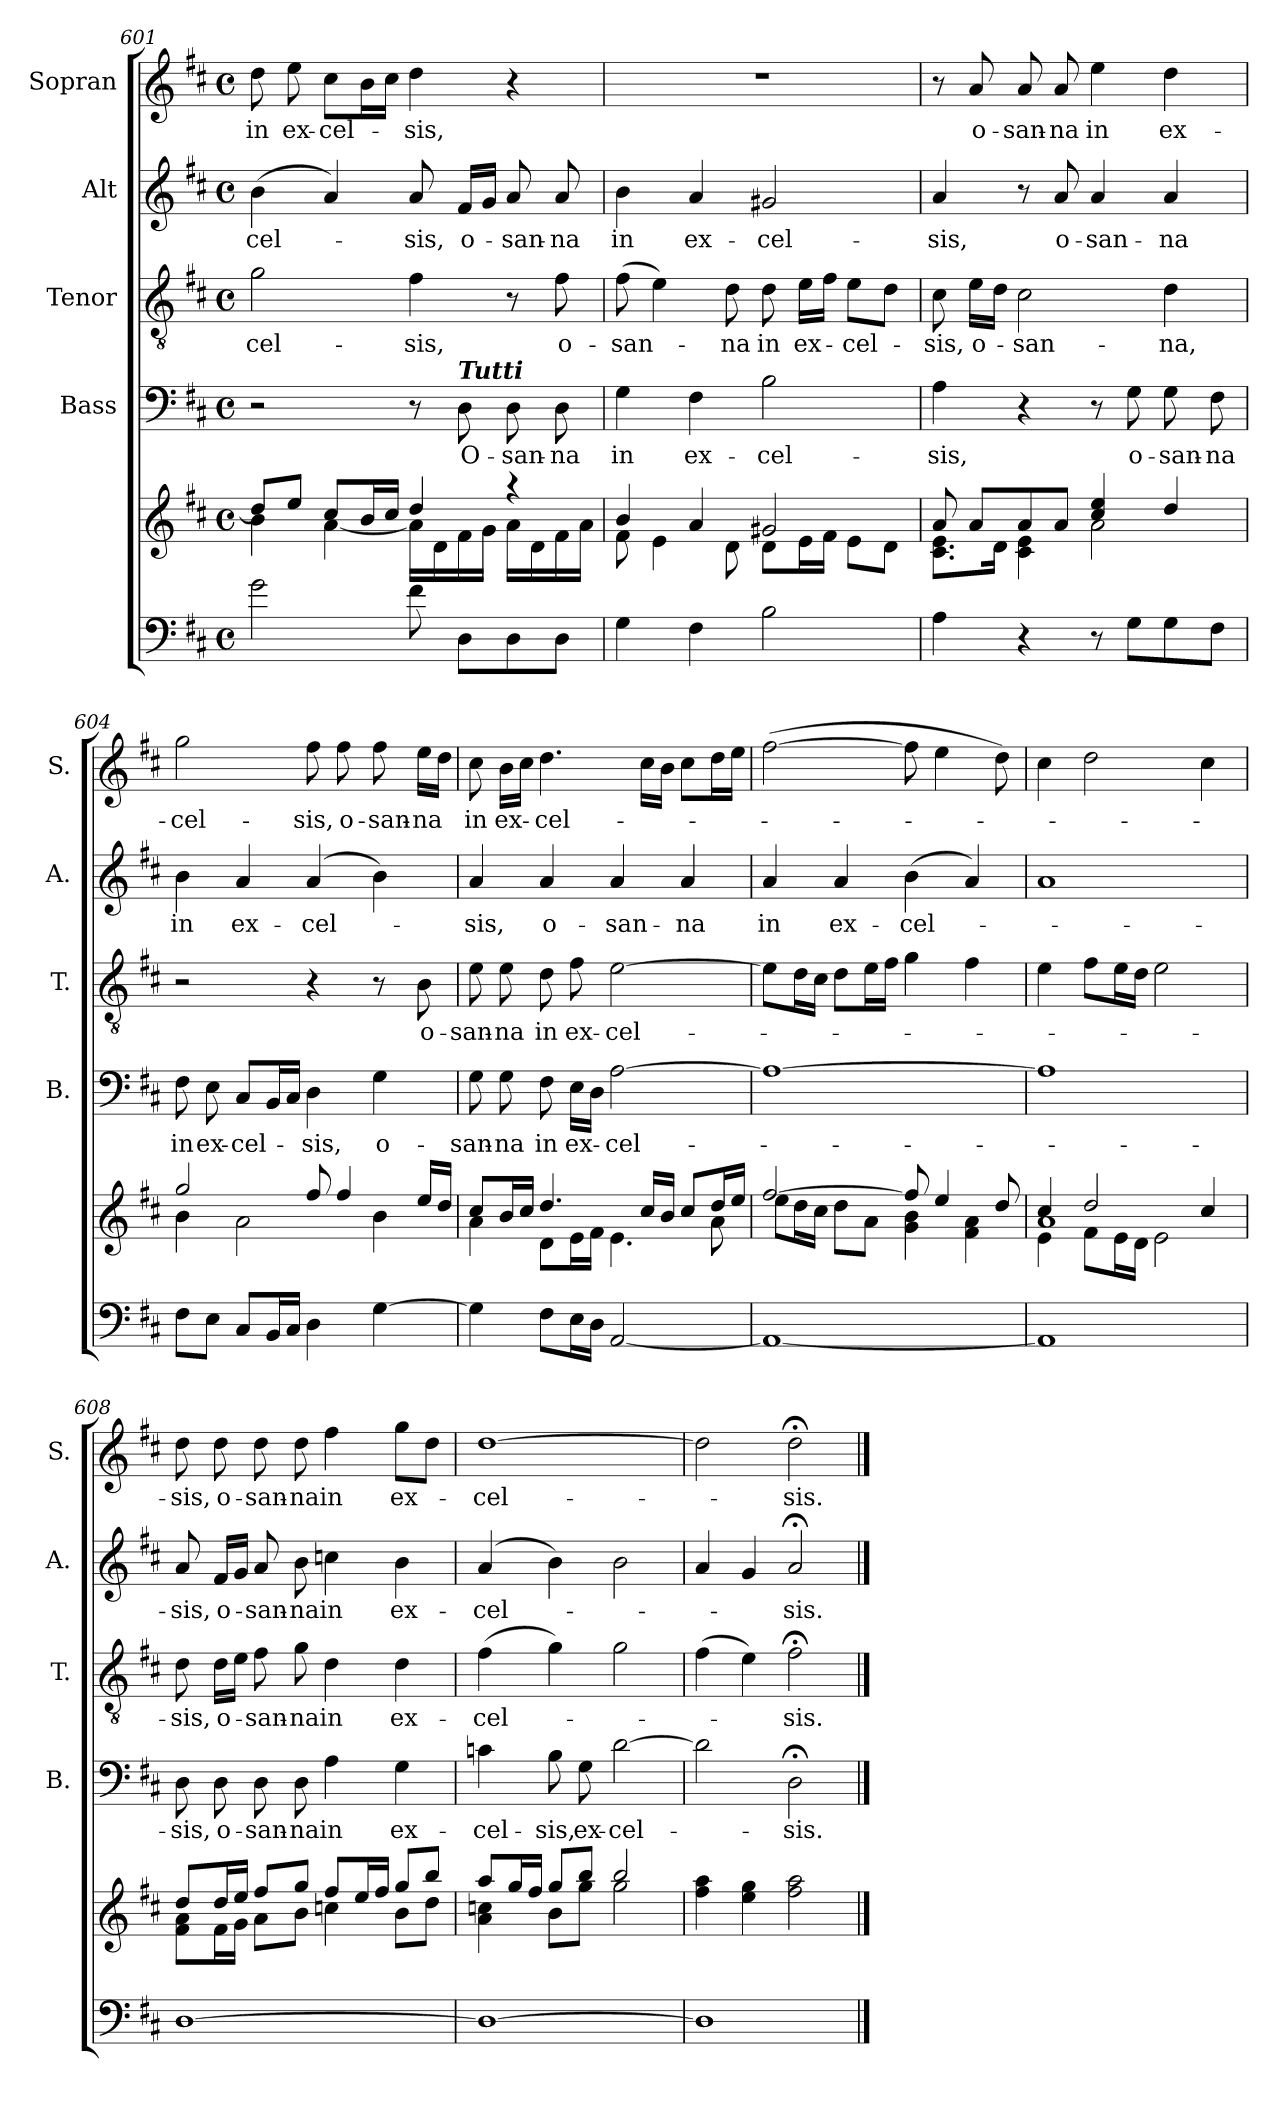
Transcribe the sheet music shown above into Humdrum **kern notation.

**kern	**kern	**kern	**text	**kern	**text	**kern	**text	**kern	**text
*part5	*part5	*part4	*part4	*part3	*part3	*part2	*part2	*part1	*part1
*staff6	*staff5	*staff4	*staff4	*staff3	*staff3	*staff2	*staff2	*staff1	*staff1
*	*	*I"Bass	*	*I"Tenor	*	*I"Alt	*	*I"Sopran	*
*	*	*I'B.	*	*I'T.	*	*I'A.	*	*I'S.	*
*clefF4	*clefG2	*clefF4	*	*clefGv2	*	*clefG2	*	*clefG2	*
*k[f#c#]	*k[f#c#]	*k[f#c#]	*	*k[f#c#]	*	*k[f#c#]	*	*k[f#c#]	*
*D:	*D:	*D:	*	*D:	*	*D:	*	*D:	*
*M4/4	*M4/4	*M4/4	*	*M4/4	*	*M4/4	*	*M4/4	*
*met(c)	*met(c)	*met(c)	*	*met(c)	*	*met(c)	*	*met(c)	*
=601	=601	=601	=601	=601	=601	=601	=601	=601	=601
*	*^	*	*	*	*	*	*	*	*
!	!	!	!	!	!	!LO:LY:b	!	!LO:LY:b	!	!LO:LY:b
2g\	8dd/L]	4b\	2r	.	2g\	-cel-	(>4b\	-cel-	8dd\	in
!	!	!	!	!	!	!	!	!	!	!LO:LY:b
.	8ee/J	.	.	.	.	.	.	.	8ee\	ex-
!	!	!	!	!	!	!	!	!	!	!LO:LY:b
.	8cc#/L	[<4a\	.	.	.	.	4a/)	.	8cc#\L	-cel-
.	16b/L	.	.	.	.	.	.	.	16b\L	.
.	16cc#/JJ	.	.	.	.	.	.	.	16cc#\JJ	.
!	!	!	!	!	!	!LO:LY:b	!	!LO:LY:b	!	!LO:LY:b
8f#\	4dd/	16a\LL]	8r	.	4f#\	-sis,	8a/	-sis,	4dd\	-sis,
.	.	16d\	.	.	.	.	.	.	.	.
!	!	!	!LO:TX:a:Bi:t=Tutti	!	!	!	!	!	!	!
!	!	!	!	!LO:LY:b	!	!	!	!LO:LY:b	!	!
8D\L	.	16f#\	8D\	O-	.	.	16f#/LL	o-	.	.
.	.	16g\JJ	.	.	.	.	16g/JJ	.	.	.
!	!	!	!	!LO:LY:b	!	!	!	!LO:LY:b	!	!
8D\	4raa	16a\LL	8D\	-san-	8r	.	8a/	-san-	4r	.
.	.	16d\	.	.	.	.	.	.	.	.
!	!	!	!	!LO:LY:b	!	!LO:LY:b	!	!LO:LY:b	!	!
8D\J	.	16f#\	8D\	-na	8f#\	o-	8a/	-na	.	.
.	.	16a\JJ	.	.	.	.	.	.	.	.
=602	=602	=602	=602	=602	=602	=602	=602	=602	=602	=602
!	!	!	!	!LO:LY:b	!	!LO:LY:b	!	!LO:LY:b	!	!
4G\	4b/	8f#\	4G\	in	(>8f#\	-san-	4b\	in	1r	.
.	.	4e\	.	.	4e\)	.	.	.	.	.
!	!	!	!	!LO:LY:b	!	!	!	!LO:LY:b	!	!
4F#\	4a/	.	4F#\	ex-	.	.	4a/	ex-	.	.
!	!	!	!	!	!	!LO:LY:b	!	!	!	!
.	.	8d\	.	.	8d\	-na	.	.	.	.
!	!	!	!	!LO:LY:b	!	!LO:LY:b	!	!LO:LY:b	!	!
2B\	2g#X/	8d\L	2B\	-cel-	8d\	in	2g#X/	-cel-	.	.
!	!	!	!	!	!	!LO:LY:b	!	!	!	!
.	.	16e\L	.	.	16e\LL	ex-	.	.	.	.
.	.	16f#\JJ	.	.	16f#\JJ	.	.	.	.	.
!	!	!	!	!	!	!LO:LY:b	!	!	!	!
.	.	8e\L	.	.	8e\L	-cel-	.	.	.	.
.	.	8d\J	.	.	8d\J	.	.	.	.	.
!!LO:LB:g=z
=603	=603	=603	=603	=603	=603	=603	=603	=603	=603	=603
!	!	!	!	!LO:LY:b	!	!LO:LY:b	!	!LO:LY:b	!	!
4A\	8a/	8.c#\ 8.e\L	4A\	-sis,	8c#\	-sis,	4a/	-sis,	8r	.
!	!	!	!	!	!	!LO:LY:b	!	!	!	!LO:LY:b
.	8a/L	.	.	.	16e\LL	o-	.	.	8a/	o-
.	.	16d\Jk	.	.	16d\JJ	.	.	.	.	.
!	!	!	!	!	!	!LO:LY:b	!	!	!	!LO:LY:b
4r	8a/	4c#\ 4e\	4r	.	2c#\	-san-	8r	.	8a/	-san-
!	!	!	!	!	!	!	!	!LO:LY:b	!	!LO:LY:b
.	8a/J	.	.	.	.	.	8a/	o-	8a/	-na
!	!	!	!	!	!	!	!	!LO:LY:b	!	!LO:LY:b
8r	4cc#/ 4ee/	2a\	8r	.	.	.	4a/	-san-	4ee\	in
!	!	!	!	!LO:LY:b	!	!	!	!	!	!
8G\L	.	.	8G\	o-	.	.	.	.	.	.
!	!	!	!	!LO:LY:b	!	!LO:LY:b	!	!LO:LY:b	!	!LO:LY:b
8G\	4dd/	.	8G\	-san-	4d\	-na,	4a/	-na	4dd\	ex-
!	!	!	!	!LO:LY:b	!	!	!	!	!	!
8F#\J	.	.	8F#\	-na	.	.	.	.	.	.
=604	=604	=604	=604	=604	=604	=604	=604	=604	=604	=604
!	!	!	!	!LO:LY:b	!	!	!	!LO:LY:b	!	!LO:LY:b
8F#\L	2gg/	4b\	8F#\	in	2r	.	4b\	in	2gg\	-cel-
!	!	!	!	!LO:LY:b	!	!	!	!	!	!
8E\J	.	.	8E\	ex-	.	.	.	.	.	.
!	!	!	!	!LO:LY:b	!	!	!	!LO:LY:b	!	!
8C#/L	.	2a\	8C#/L	-cel-	.	.	4a/	ex-	.	.
16BB/L	.	.	16BB/L	.	.	.	.	.	.	.
16C#/JJ	.	.	16C#/JJ	.	.	.	.	.	.	.
!	!	!	!	!LO:LY:b	!	!	!	!LO:LY:b	!	!LO:LY:b
4D\	8ff#/	.	4D\	-sis,	4r	.	(4a/	-cel-	8ff#\	-sis,
!	!	!	!	!	!	!	!	!	!	!LO:LY:b
.	4ff#/	.	.	.	.	.	.	.	8ff#\	o-
!	!	!	!	!LO:LY:b	!	!	!	!	!	!LO:LY:b
[4G\	.	4b\	4G\	o-	8r	.	4b\)	.	8ff#\	-san-
!	!	!	!	!	!	!LO:LY:b	!	!	!	!LO:LY:b
.	16ee/LL	.	.	.	8B\	o-	.	.	16ee\LL	-na
.	16dd/JJ	.	.	.	.	.	.	.	16dd\JJ	.
=605	=605	=605	=605	=605	=605	=605	=605	=605	=605	=605
!	!	!	!	!LO:LY:b	!	!LO:LY:b	!	!LO:LY:b	!	!LO:LY:b
4G\]	8cc#/L	4a\	8G\	-san-	8e\	-san-	4a/	-sis,	8cc#\	in
!	!	!	!	!LO:LY:b	!	!LO:LY:b	!	!	!	!LO:LY:b
.	16b/L	.	8G\	-na	8e\	-na	.	.	16b\LL	ex-
.	16cc#/JJ	.	.	.	.	.	.	.	16cc#\JJ	.
!	!	!	!	!LO:LY:b	!	!LO:LY:b	!	!LO:LY:b	!	!LO:LY:b
8F#\L	4.dd/	8d\L	8F#\	in	8d\	in	4a/	o-	4.dd\	-cel-
!	!	!	!	!LO:LY:b	!	!LO:LY:b	!	!	!	!
16E\L	.	16e\L	16E\LL	ex-	8f#\	ex-	.	.	.	.
16D\JJ	.	16f#\JJ	16D\JJ	.	.	.	.	.	.	.
!	!	!	!	!LO:LY:b	!	!LO:LY:b	!	!LO:LY:b	!	!
[2AA/	.	4.e\	[2A\	-cel-	[2e\	-cel-	4a/	-san-	.	.
.	16cc#/LL	.	.	.	.	.	.	.	16cc#\LL	.
.	16b/JJ	.	.	.	.	.	.	.	16b\JJ	.
!	!	!	!	!	!	!	!	!LO:LY:b	!	!
.	8cc#/L	.	.	.	.	.	4a/	-na	8cc#\L	.
.	16dd/L	8a\	.	.	.	.	.	.	16dd\L	.
.	16ee/JJ	.	.	.	.	.	.	.	16ee\JJ	.
!!LO:PB:g=z
=606	=606	=606	=606	=606	=606	=606	=606	=606	=606	=606
!	!	!	!	!	!	!	!	!LO:LY:b	!	!
1AA_	[>2ff#/	8ee\L	1A_	.	8e\L]	.	4a/	in	(>[2ff#\	.
.	.	16dd\L	.	.	16d\L	.	.	.	.	.
.	.	16cc#\JJ	.	.	16c#\JJ	.	.	.	.	.
!	!	!	!	!	!	!	!	!LO:LY:b	!	!
.	.	8dd\L	.	.	8d\L	.	4a/	ex-	.	.
.	.	8a\J	.	.	16e\L	.	.	.	.	.
.	.	.	.	.	16f#\JJ	.	.	.	.	.
!	!	!	!	!	!	!	!	!LO:LY:b	!	!
.	8ff#/]	4g\ 4b\	.	.	4g\	.	(>4b\	-cel-	8ff#\]	.
.	4ee/	.	.	.	.	.	.	.	4ee\	.
.	.	4f#\ 4a\	.	.	4f#\	.	4a/)	.	.	.
.	8dd/	.	.	.	.	.	.	.	8dd\)	.
=607	=607	=607	=607	=607	=607	=607	=607	=607	=607	=607
*	*	*^	*	*	*	*	*	*	*	*
1AA]	4cc#/	4e\	1a	1A]	.	4e\	.	1a	.	4cc#\	.
.	2dd/	8f#\L	.	.	.	8f#\L	.	.	.	2dd\	.
.	.	16e\L	.	.	.	16e\L	.	.	.	.	.
.	.	16d\JJ	.	.	.	16d\JJ	.	.	.	.	.
.	.	2e\	.	.	.	2e\	.	.	.	.	.
.	4cc#/	.	.	.	.	.	.	.	.	4cc#\	.
*	*	*v	*v	*	*	*	*	*	*	*	*
=608	=608	=608	=608	=608	=608	=608	=608	=608	=608	=608
!	!	!	!	!LO:LY:b	!	!LO:LY:b	!	!LO:LY:b	!	!LO:LY:b
[1D	8dd/L	8f#\ 8a\L	8D\	-sis,	8d\	-sis,	8a/	-sis,	8dd\	-sis,
!	!	!	!	!LO:LY:b	!	!LO:LY:b	!	!LO:LY:b	!	!LO:LY:b
.	16dd/L	16f#\L	8D\	o-	16d\LL	o-	16f#/LL	o-	8dd\	o-
.	16ee/JJ	16g\JJ	.	.	16e\JJ	.	16g/JJ	.	.	.
!	!	!	!	!LO:LY:b	!	!LO:LY:b	!	!LO:LY:b	!	!LO:LY:b
.	8ff#/L	8a\L	8D\	-san-	8f#\	-san-	8a/	-san-	8dd\	-san-
!	!	!	!	!LO:LY:b	!	!LO:LY:b	!	!LO:LY:b	!	!LO:LY:b
.	8gg/J	8b\J	8D\	-na	8g\	-na	8b\	-na	8dd\	-na
!	!	!	!	!LO:LY:b	!	!LO:LY:b	!	!LO:LY:b	!	!LO:LY:b
.	8ff#/L	4ccn\	4A\	in	4d\	in	4ccn\	in	4ff#\	in
.	16ee/L	.	.	.	.	.	.	.	.	.
.	16ff#/JJ	.	.	.	.	.	.	.	.	.
!	!	!	!	!LO:LY:b	!	!LO:LY:b	!	!LO:LY:b	!	!LO:LY:b
.	8gg/L	8b\L	4G\	ex-	4d\	ex-	4b\	ex-	8gg\L	ex-
.	8bb/J	8dd\J	.	.	.	.	.	.	8dd\J	.
=609	=609	=609	=609	=609	=609	=609	=609	=609	=609	=609
!	!	!	!	!LO:LY:b	!	!LO:LY:b	!	!LO:LY:b	!	!LO:LY:b
1D_	8aa/L	4a\ 4ccn\	4cn\	-cel-	(>4f#\	-cel-	(4a/	-cel-	[1dd	-cel-
.	16gg/L	.	.	.	.	.	.	.	.	.
.	16ff#/JJ	.	.	.	.	.	.	.	.	.
!	!	!	!	!LO:LY:b	!	!	!	!	!	!
.	8gg/L	8b\L	8B\	-sis,	4g\)	.	4b\)	.	.	.
!	!	!	!	!LO:LY:b	!	!	!	!	!	!
.	8bb/J	8gg\J	8G\	ex-	.	.	.	.	.	.
!	!	!	!	!LO:LY:b	!	!	!	!	!	!
.	2bb/	2gg\	[2d\	-cel-	2g\	.	2b\	.	.	.
*	*v	*v	*	*	*	*	*	*	*	*
=610	=610	=610	=610	=610	=610	=610	=610	=610	=610
1D]	4ff#\ 4aa\	2d\]	.	(>4f#\	.	4a/	.	2dd\]	.
.	4ee\ 4gg\	.	.	4e\)	.	4g/	.	.	.
!	!	!	!LO:LY:b	!	!LO:LY:b	!	!LO:LY:b	!	!LO:LY:b
.	2ff#\ 2aa\	2D;<\	-sis.	2f#;<\	-sis.	2a;</	-sis.	2dd;<\	-sis.
==	==	==	==	==	==	==	==	==	==
*-	*-	*-	*-	*-	*-	*-	*-	*-	*-
